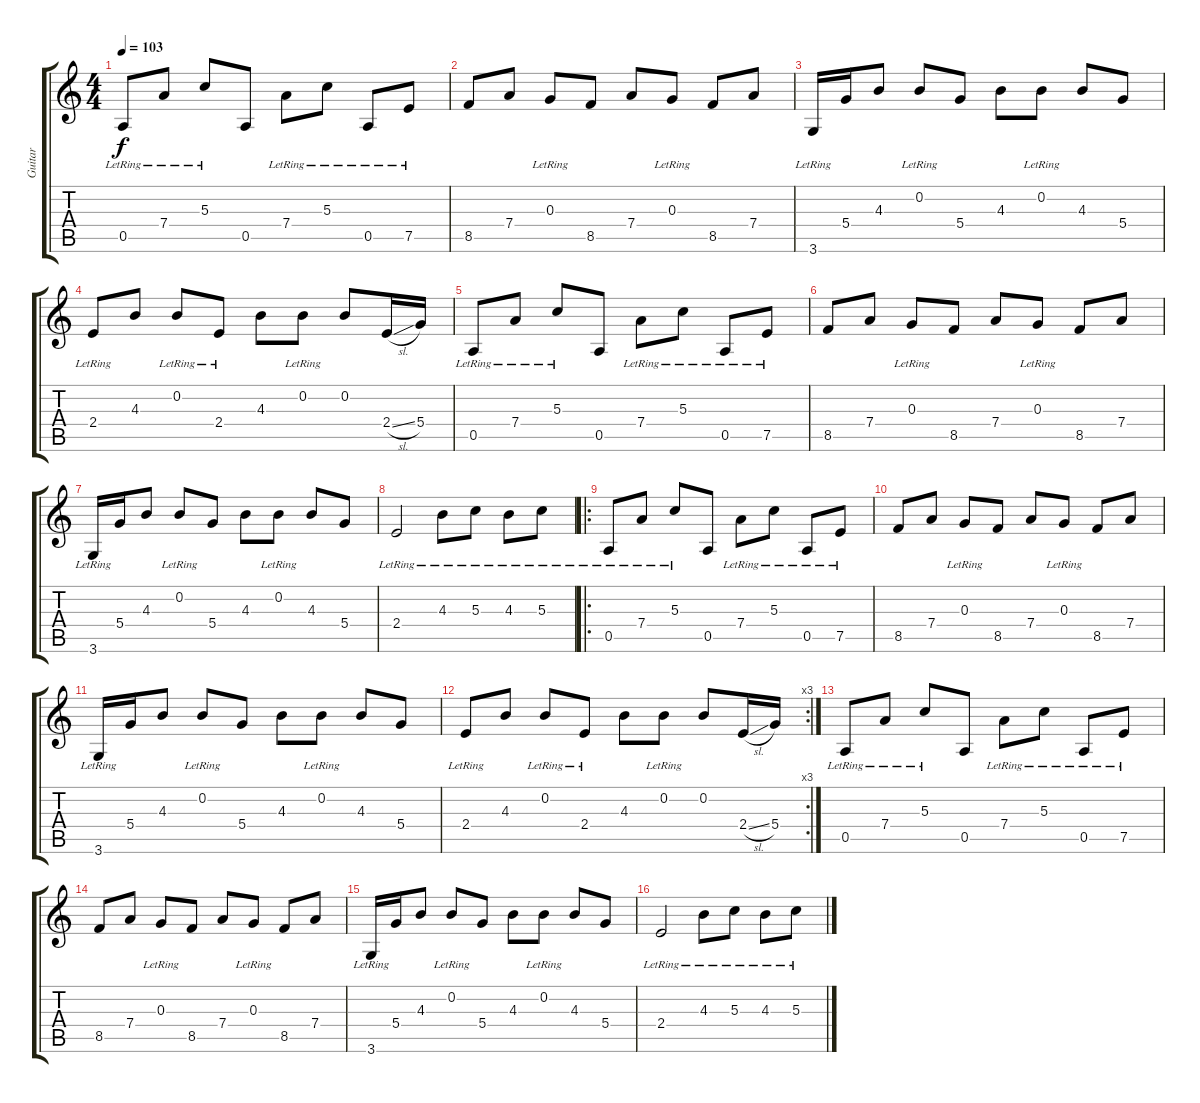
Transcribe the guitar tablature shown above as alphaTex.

\track ("Guitar" "Guitar") {instrument electricguitarjazz}
\staff {score tabs}
\tuning (E4 B3 G3 D3 A2 E2) {hide}
\ts (4 4)
\tempo 103
\clef g2
\ks c
0.5{lr}.8{dy f} 7.4{lr}.8 5.3{lr}.8 0.5.8 7.4{lr}.8 5.3{lr}.8 0.5{lr}.8 7.5{lr}.8 |
8.5.8 7.4.8 0.3{lr}.8 8.5.8 7.4.8 0.3{lr}.8 8.5.8 7.4.8 |
3.6{lr}.16 5.4.16 4.3.8 0.2{lr}.8 5.4.8 4.3.8 0.2{lr}.8 4.3.8 5.4.8 |
2.4{lr}.8 4.3.8 0.2{lr}.8 2.4{lr}.8 4.3.8 0.2{lr}.8 0.2.8 2.4{sl}.16 5.4.16 |
0.5{lr}.8 7.4{lr}.8 5.3{lr}.8 0.5.8 7.4{lr}.8 5.3{lr}.8 0.5{lr}.8 7.5{lr}.8 |
8.5.8 7.4.8 0.3{lr}.8 8.5.8 7.4.8 0.3{lr}.8 8.5.8 7.4.8 |
3.6{lr}.16 5.4.16 4.3.8 0.2{lr}.8 5.4.8 4.3.8 0.2{lr}.8 4.3.8 5.4.8 |
2.4{lr}.2 4.3{lr}.8 5.3{lr}.8 4.3{lr}.8 5.3{lr}.8 |
\ro
0.5{lr}.8 7.4{lr}.8 5.3{lr}.8 0.5.8 7.4{lr}.8 5.3{lr}.8 0.5{lr}.8 7.5{lr}.8 |
8.5.8 7.4.8 0.3{lr}.8 8.5.8 7.4.8 0.3{lr}.8 8.5.8 7.4.8 |
3.6{lr}.16 5.4.16 4.3.8 0.2{lr}.8 5.4.8 4.3.8 0.2{lr}.8 4.3.8 5.4.8 |
\rc 3
2.4{lr}.8 4.3.8 0.2{lr}.8 2.4{lr}.8 4.3.8 0.2{lr}.8 0.2.8 2.4{sl}.16 5.4.16 |
0.5{lr}.8 7.4{lr}.8 5.3{lr}.8 0.5.8 7.4{lr}.8 5.3{lr}.8 0.5{lr}.8 7.5{lr}.8 |
8.5.8 7.4.8 0.3{lr}.8 8.5.8 7.4.8 0.3{lr}.8 8.5.8 7.4.8 |
3.6{lr}.16 5.4.16 4.3.8 0.2{lr}.8 5.4.8 4.3.8 0.2{lr}.8 4.3.8 5.4.8 |
2.4{lr}.2 4.3{lr}.8 5.3{lr}.8 4.3{lr}.8 5.3{lr}.8
